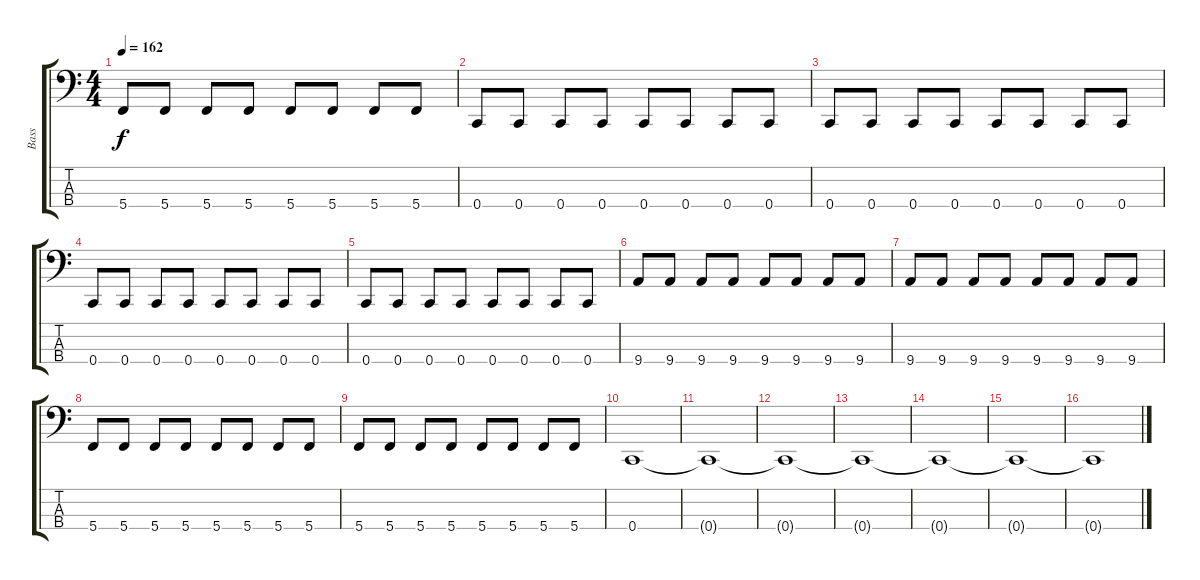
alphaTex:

\track ("Bass" "Bass") {instrument electricbasspick}
\staff {score tabs}
\tuning (F2 C2 G1 C1) {hide}
\ts (4 4)
\tempo 162
\clef f4
\ks c
5.4.8{dy f} 5.4.8 5.4.8 5.4.8 5.4.8 5.4.8 5.4.8 5.4.8 |
0.4.8 0.4.8 0.4.8 0.4.8 0.4.8 0.4.8 0.4.8 0.4.8 |
0.4.8 0.4.8 0.4.8 0.4.8 0.4.8 0.4.8 0.4.8 0.4.8 |
0.4.8 0.4.8 0.4.8 0.4.8 0.4.8 0.4.8 0.4.8 0.4.8 |
0.4.8 0.4.8 0.4.8 0.4.8 0.4.8 0.4.8 0.4.8 0.4.8 |
9.4.8 9.4.8 9.4.8 9.4.8 9.4.8 9.4.8 9.4.8 9.4.8 |
9.4.8 9.4.8 9.4.8 9.4.8 9.4.8 9.4.8 9.4.8 9.4.8 |
5.4.8 5.4.8 5.4.8 5.4.8 5.4.8 5.4.8 5.4.8 5.4.8 |
5.4.8 5.4.8 5.4.8 5.4.8 5.4.8 5.4.8 5.4.8 5.4.8 |
0.4.1 |
0.4{t}.1 |
0.4{t}.1 |
0.4{t}.1 |
0.4{t}.1{volume 5} |
0.4{t}.1 |
0.4{t}.1
